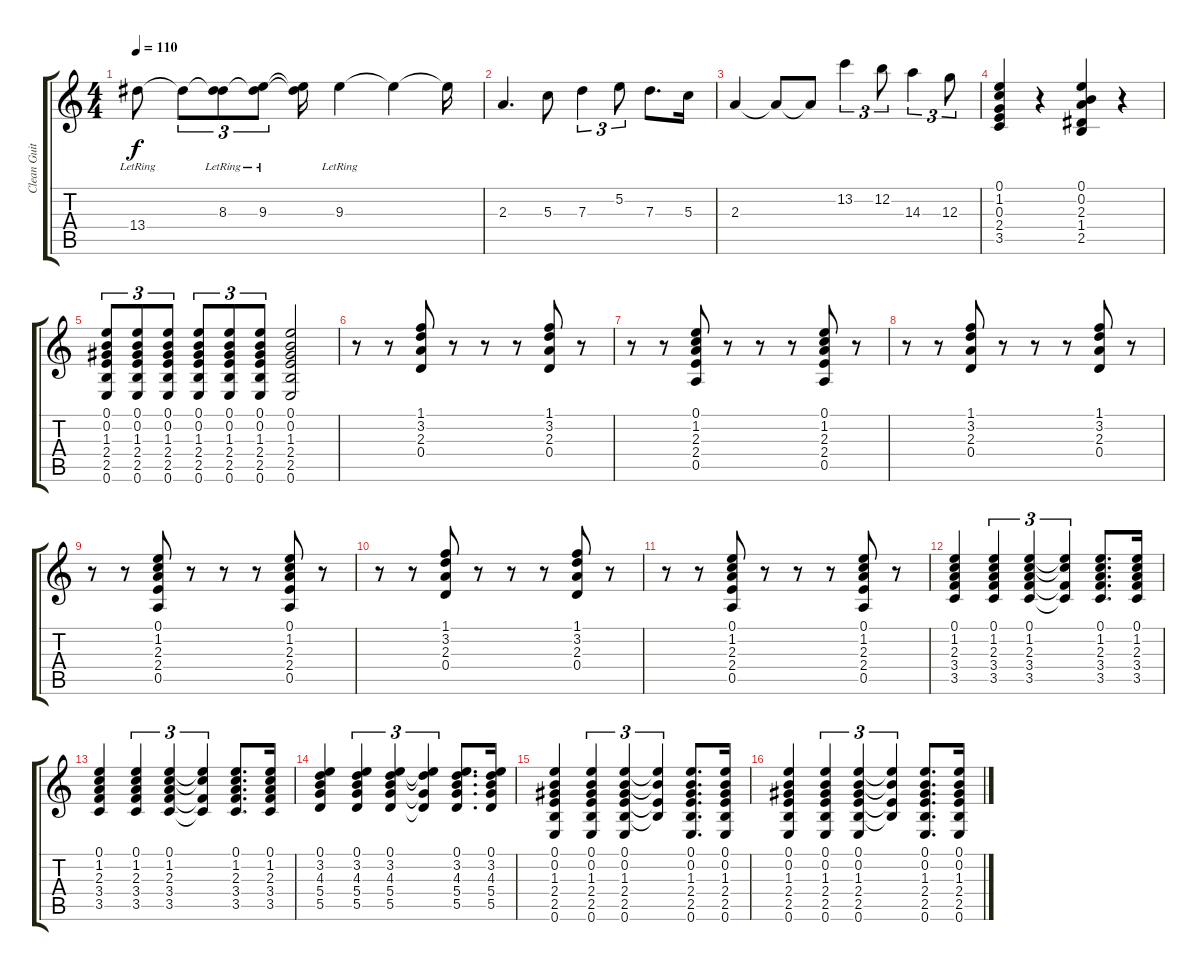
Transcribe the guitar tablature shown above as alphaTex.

\track ("Clean Guitar - Gem Archer" "Clean Guit") {instrument electricguitarclean}
\staff {score tabs}
\tuning (E4 B3 G3 D3 A2 E2) {hide}
\ts (4 4)
\tempo 110
\clef g2
\ks c
13.4{lr}.8{dy f} 13.4{t}.8{tu (3 2)} (8.3{lr} 13.4{t}).8{tu (3 2)} (9.3{lr} 13.4{t}).8{tu (3 2)} (9.3{t} 13.4{t}).16 9.3{lr}.4 9.3{t}.4 9.3{t}.16 |
2.3.4{d volume 12} 5.3.8 7.3.4{tu (3 2)} 5.2.8{tu (3 2)} 7.3.8{d} 5.3.16 |
2.3.4 2.3{t}.8 2.3{t}.8 13.2.4{tu (3 2)} 12.2.8{tu (3 2)} 14.3.4{tu (3 2)} 12.3.8{tu (3 2)} |
(0.1 1.2 0.3 2.4 3.5).4{volume 8 instrument electricguitarclean} r.4 (0.1 0.2 2.3 1.4 2.5).4 r.4 |
(0.1 0.2 1.3 2.4 2.5 0.6).8{tu (3 2)} (0.1 0.2 1.3 2.4 2.5 0.6).8{tu (3 2)} (0.1 0.2 1.3 2.4 2.5 0.6).8{tu (3 2)} (0.1 0.2 1.3 2.4 2.5 0.6).8{tu (3 2)} (0.1 0.2 1.3 2.4 2.5 0.6).8{tu (3 2)} (0.1 0.2 1.3 2.4 2.5 0.6).8{tu (3 2)} (0.1 0.2 1.3 2.4 2.5 0.6).2 |
r.8 r.8 (1.1 3.2 2.3 0.4).8 r.8 r.8 r.8 (1.1 3.2 2.3 0.4).8 r.8 |
r.8 r.8 (0.1 1.2 2.3 2.4 0.5).8 r.8 r.8 r.8 (0.1 1.2 2.3 2.4 0.5).8 r.8 |
r.8 r.8 (1.1 3.2 2.3 0.4).8 r.8 r.8 r.8 (1.1 3.2 2.3 0.4).8 r.8 |
r.8 r.8 (0.1 1.2 2.3 2.4 0.5).8 r.8 r.8 r.8 (0.1 1.2 2.3 2.4 0.5).8 r.8 |
r.8 r.8 (1.1 3.2 2.3 0.4).8 r.8 r.8 r.8 (1.1 3.2 2.3 0.4).8 r.8 |
r.8 r.8 (0.1 1.2 2.3 2.4 0.5).8 r.8 r.8 r.8 (0.1 1.2 2.3 2.4 0.5).8 r.8 |
(0.1 1.2 2.3 3.4 3.5).4 (0.1 1.2 2.3 3.4 3.5).4{tu (3 2)} (0.1 1.2 2.3 3.4 3.5).4{tu (3 2)} (0.1{t} 1.2{t} 3.4{t} 3.5{t}).4{tu (3 2)} (0.1 1.2 2.3 3.4 3.5).8{d} (0.1 1.2 2.3 3.4 3.5).16 |
(0.1 1.2 2.3 3.4 3.5).4 (0.1 1.2 2.3 3.4 3.5).4{tu (3 2)} (0.1 1.2 2.3 3.4 3.5).4{tu (3 2)} (0.1{t} 1.2{t} 3.4{t} 3.5{t}).4{tu (3 2)} (0.1 1.2 2.3 3.4 3.5).8{d} (0.1 1.2 2.3 3.4 3.5).16 |
(0.1 3.2 4.3 5.4 5.5).4 (0.1 3.2 4.3 5.4 5.5).4{tu (3 2)} (0.1 3.2 4.3 5.4 5.5).4{tu (3 2)} (0.1{t} 3.2{t} 5.4{t} 5.5{t}).4{tu (3 2)} (0.1 3.2 4.3 5.4 5.5).8{d} (0.1 3.2 4.3 5.4 5.5).16 |
(0.1 0.2 1.3 2.4 2.5 0.6).4 (0.1 0.2 1.3 2.4 2.5 0.6).4{tu (3 2)} (0.1 0.2 1.3 2.4 2.5 0.6).4{tu (3 2)} (0.1{t} 0.2{t} 2.4{t} 2.5{t}).4{tu (3 2)} (0.1 0.2 1.3 2.4 2.5 0.6).8{d} (0.1 0.2 1.3 2.4 2.5 0.6).16 |
(0.1 0.2 1.3 2.4 2.5 0.6).4 (0.1 0.2 1.3 2.4 2.5 0.6).4{tu (3 2)} (0.1 0.2 1.3 2.4 2.5 0.6).4{tu (3 2)} (0.1{t} 0.2{t} 2.4{t} 2.5{t}).4{tu (3 2)} (0.1 0.2 1.3 2.4 2.5 0.6).8{d} (0.1 0.2 1.3 2.4 2.5 0.6).16
